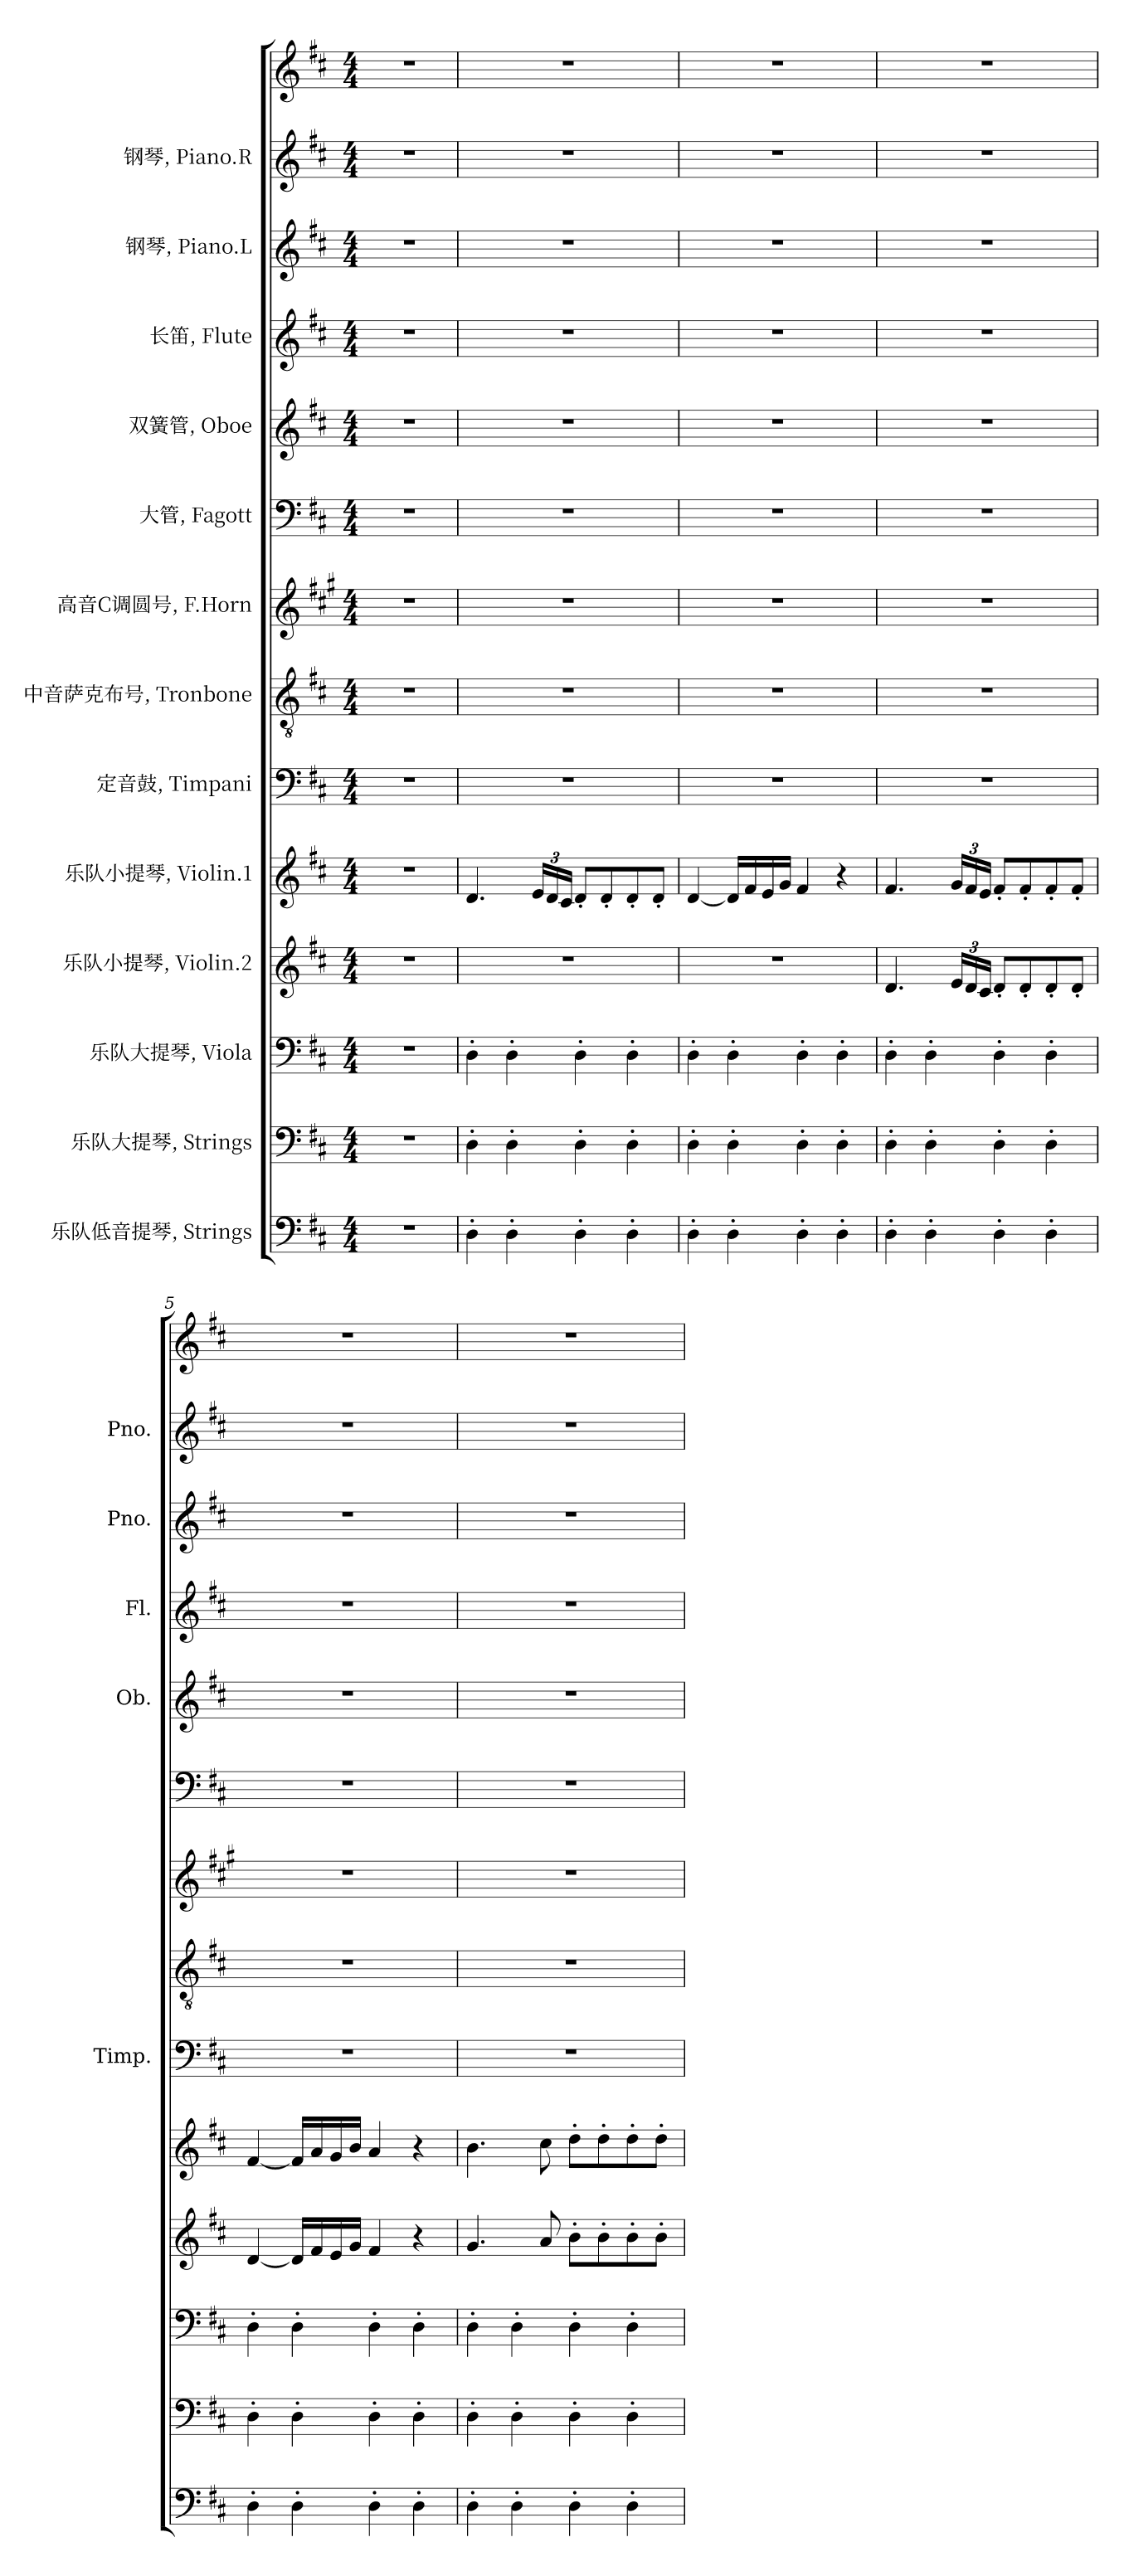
**kern	**kern	**kern	**kern	**kern	**kern	**kern	**kern	**kern	**kern	**kern	**kern	**kern	**kern
*part13	*part12	*part11	*part10	*part9	*part8	*part7	*part6	*part5	*part4	*part3	*part2	*part1	*part1
*staff14	*staff13	*staff12	*staff11	*staff10	*staff9	*staff8	*staff7	*staff6	*staff5	*staff4	*staff3	*staff2	*staff1
*I"乐队低音提琴, Strings	*I"乐队大提琴, Strings	*I"乐队大提琴, Viola	*I"乐队小提琴, Violin.2	*I"乐队小提琴, Violin.1	*I"定音鼓, Timpani	*I"中音萨克布号, Tronbone	*I"高音C调圆号, F.Horn	*I"大管, Fagott	*I"双簧管, Oboe	*I"长笛, Flute	*I"钢琴, Piano.L	*I"钢琴, Piano.R	*
*	*	*	*	*	*I'Timp.	*	*	*	*I'Ob.	*I'Fl.	*I'Pno.	*I'Pno.	*
*clefF4	*clefF4	*clefF4	*clefG2	*clefG2	*clefF4	*clefGv2	*clefG2	*clefF4	*clefG2	*clefG2	*clefG2	*clefG2	*clefG2
*ITrd7c12	*	*	*	*	*	*	*ITrd4c7	*	*	*	*	*	*
*k[f#c#]	*k[f#c#]	*k[f#c#]	*k[f#c#]	*k[f#c#]	*k[f#c#]	*k[f#c#]	*k[f#c#]	*k[f#c#]	*k[f#c#]	*k[f#c#]	*k[f#c#]	*k[f#c#]	*k[f#c#]
*M4/4	*M4/4	*M4/4	*M4/4	*M4/4	*M4/4	*M4/4	*M4/4	*M4/4	*M4/4	*M4/4	*M4/4	*M4/4	*M4/4
*MM120	*MM120	*MM120	*MM120	*MM120	*MM120	*MM120	*MM120	*MM120	*MM120	*MM120	*MM120	*MM120	*MM120
=1	=1	=1	=1	=1	=1	=1	=1	=1	=1	=1	=1	=1	=1
1r	1r	1r	1r	1r	1r	1r	1r	1r	1r	1r	1r	1r	1r
=2	=2	=2	=2	=2	=2	=2	=2	=2	=2	=2	=2	=2	=2
4DD'\	4D'\	4D'\	1r	4.d/	1r	1r	1r	1r	1r	1r	1r	1r	1r
4DD'\	4D'\	4D'\	.	.	.	.	.	.	.	.	.	.	.
*	*	*	*	*Xbrackettup	*	*	*	*	*	*	*	*	*
.	.	.	.	24e/LL	.	.	.	.	.	.	.	.	.
.	.	.	.	24d/	.	.	.	.	.	.	.	.	.
.	.	.	.	24c#/JJ	.	.	.	.	.	.	.	.	.
4DD'\	4D'\	4D'\	.	8d'/L	.	.	.	.	.	.	.	.	.
.	.	.	.	8d'/	.	.	.	.	.	.	.	.	.
4DD'\	4D'\	4D'\	.	8d'/	.	.	.	.	.	.	.	.	.
.	.	.	.	8d'/J	.	.	.	.	.	.	.	.	.
=3	=3	=3	=3	=3	=3	=3	=3	=3	=3	=3	=3	=3	=3
4DD'\	4D'\	4D'\	1r	[4d/	1r	1r	1r	1r	1r	1r	1r	1r	1r
4DD'\	4D'\	4D'\	.	16d/LL]	.	.	.	.	.	.	.	.	.
.	.	.	.	16f#/	.	.	.	.	.	.	.	.	.
.	.	.	.	16e/	.	.	.	.	.	.	.	.	.
.	.	.	.	16g/JJ	.	.	.	.	.	.	.	.	.
4DD'\	4D'\	4D'\	.	4f#/	.	.	.	.	.	.	.	.	.
4DD'\	4D'\	4D'\	.	4r	.	.	.	.	.	.	.	.	.
=4	=4	=4	=4	=4	=4	=4	=4	=4	=4	=4	=4	=4	=4
4DD'\	4D'\	4D'\	4.d/	4.f#/	1r	1r	1r	1r	1r	1r	1r	1r	1r
4DD'\	4D'\	4D'\	.	.	.	.	.	.	.	.	.	.	.
*	*	*	*Xbrackettup	*	*	*	*	*	*	*	*	*	*
.	.	.	24e/LL	24g/LL	.	.	.	.	.	.	.	.	.
.	.	.	24d/	24f#/	.	.	.	.	.	.	.	.	.
.	.	.	24c#/JJ	24e/JJ	.	.	.	.	.	.	.	.	.
4DD'\	4D'\	4D'\	8d'/L	8f#'/L	.	.	.	.	.	.	.	.	.
.	.	.	8d'/	8f#'/	.	.	.	.	.	.	.	.	.
4DD'\	4D'\	4D'\	8d'/	8f#'/	.	.	.	.	.	.	.	.	.
.	.	.	8d'/J	8f#'/J	.	.	.	.	.	.	.	.	.
!!LO:PB:g=z
=5	=5	=5	=5	=5	=5	=5	=5	=5	=5	=5	=5	=5	=5
4DD'\	4D'\	4D'\	[4d/	[4f#/	1r	1r	1r	1r	1r	1r	1r	1r	1r
4DD'\	4D'\	4D'\	16d/LL]	16f#/LL]	.	.	.	.	.	.	.	.	.
.	.	.	16f#/	16a/	.	.	.	.	.	.	.	.	.
.	.	.	16e/	16g/	.	.	.	.	.	.	.	.	.
.	.	.	16g/JJ	16b/JJ	.	.	.	.	.	.	.	.	.
4DD'\	4D'\	4D'\	4f#/	4a/	.	.	.	.	.	.	.	.	.
4DD'\	4D'\	4D'\	4r	4r	.	.	.	.	.	.	.	.	.
=6	=6	=6	=6	=6	=6	=6	=6	=6	=6	=6	=6	=6	=6
4DD'\	4D'\	4D'\	4.g/	4.b\	1r	1r	1r	1r	1r	1r	1r	1r	1r
4DD'\	4D'\	4D'\	.	.	.	.	.	.	.	.	.	.	.
.	.	.	8a/	8cc#\	.	.	.	.	.	.	.	.	.
4DD'\	4D'\	4D'\	8b'\L	8dd'\L	.	.	.	.	.	.	.	.	.
.	.	.	8b'\	8dd'\	.	.	.	.	.	.	.	.	.
4DD'\	4D'\	4D'\	8b'\	8dd'\	.	.	.	.	.	.	.	.	.
.	.	.	8b'\J	8dd'\J	.	.	.	.	.	.	.	.	.
=	=	=	=	=	=	=	=	=	=	=	=	=	=
*-	*-	*-	*-	*-	*-	*-	*-	*-	*-	*-	*-	*-	*-
